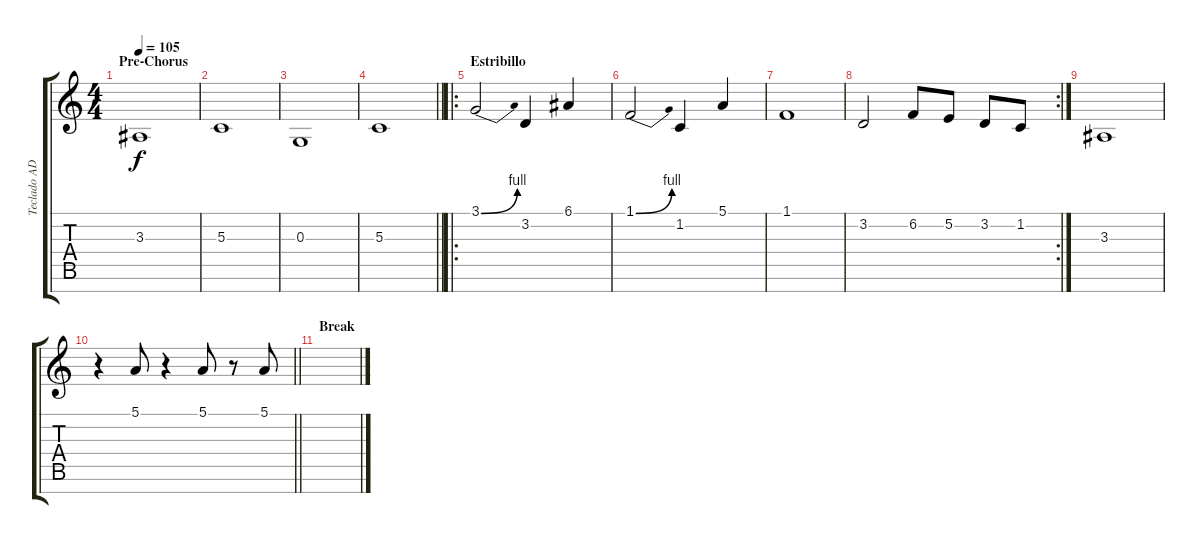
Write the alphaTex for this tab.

\track ("Teclado ADD" "Teclado AD") {instrument synthstrings2}
\staff {score tabs}
\tuning (E4 B3 G3 D3 A2 E2 B1) {hide}
\ts (4 4)
\section ("" "Pre-Chorus")
\tempo 105
\clef g2
\ks c
3.3.1{dy f} |
5.3.1 |
0.3.1 |
\barLineRight lightlight
5.3.1 |
\ro
\section ("" "Estribillo")
3.1{be (bend 0 0 60 4)}.2{volume 13} 3.2.4 6.1.4 |
1.1{be (bend 0 0 60 4)}.2 1.2.4 5.1.4 |
1.1.1 |
\rc 2
3.2.2 6.2.8 5.2.8 3.2.8 1.2.8 |
3.3.1 |
\barLineRight lightlight
r.4 5.1.8 r.4 5.1.8 r.8 5.1.8 |
\section ("" "Break")
